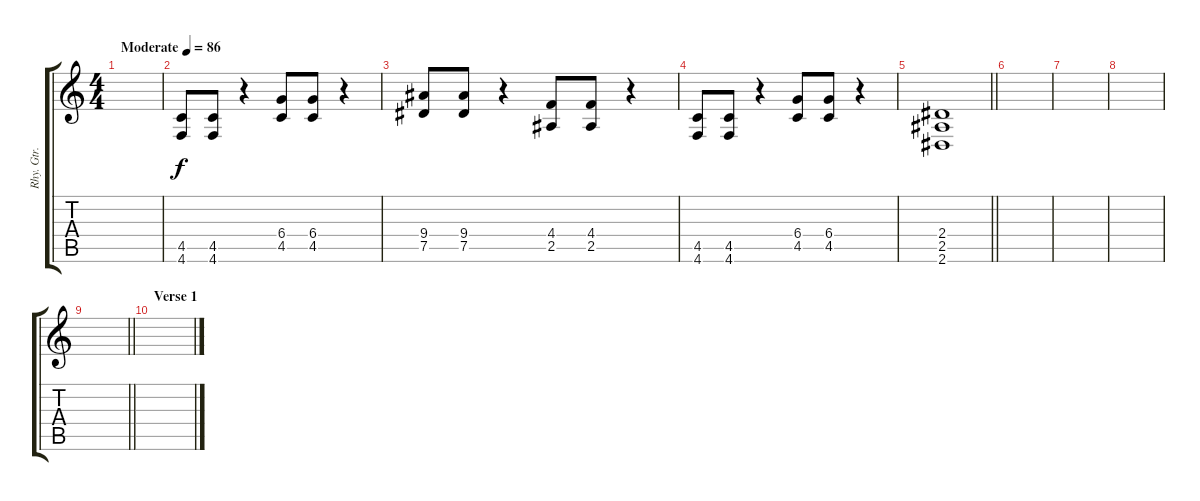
\track ("Rhy. Gtr. 2" "Rhy. Gtr. ") {instrument distortionguitar}
\staff {score tabs}
\tuning (Eb4 Bb3 Gb3 Db3 Ab2 Db2) {hide}
\ts (4 4)
\tempo (86 "Moderate")
\clef g2
\ks c
|
(4.5 4.6).8 (4.5 4.6).8 r.4 (6.4 4.5).8 (6.4 4.5).8 r.4 |
(9.4 7.5).8 (9.4 7.5).8 r.4 (4.4 2.5).8 (4.4 2.5).8 r.4 |
(4.5 4.6).8 (4.5 4.6).8 r.4 (6.4 4.5).8 (6.4 4.5).8 r.4 |
\barLineRight lightlight
(2.4 2.5 2.6).1 |
\section ("" "")
|
|
|
\barLineRight lightlight
|
\section ("" "Verse 1")
